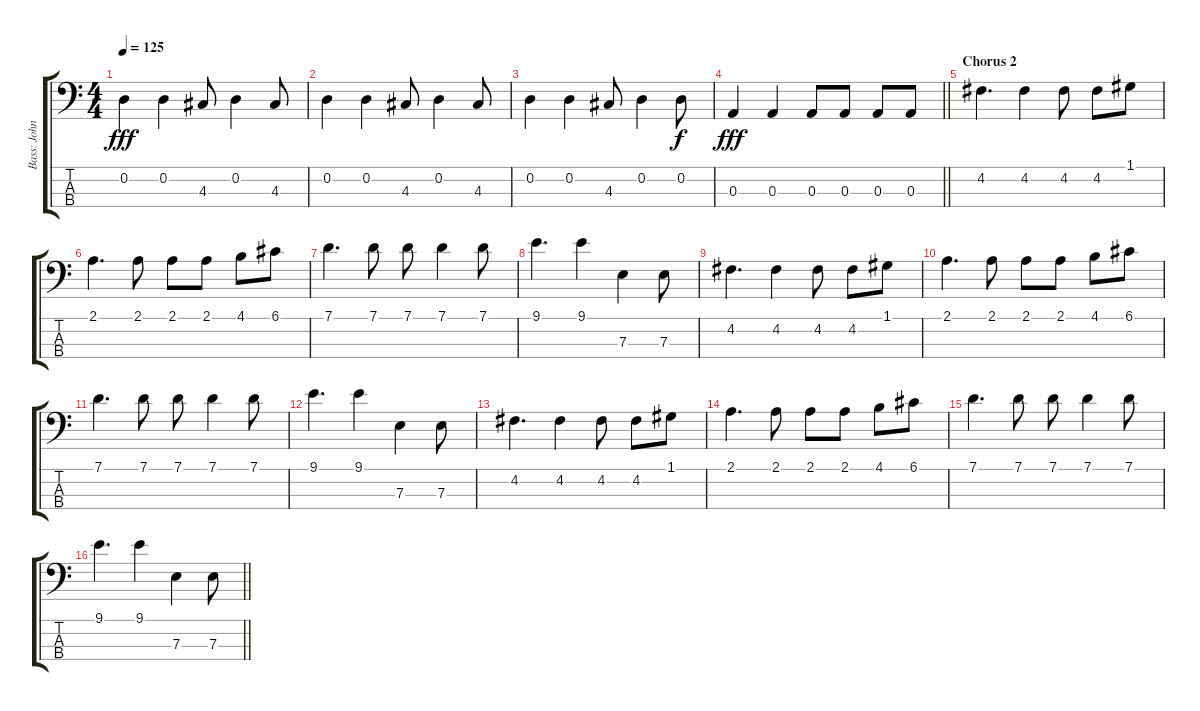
\track ("Bass: John McVie" "Bass: John") {instrument electricbasspick}
\staff {score tabs}
\tuning (G2 D2 A1 E1) {hide}
\ts (4 4)
\tempo 125
\clef f4
\ks c
0.2.4{dy fff} 0.2.4 4.3.8 0.2.4 4.3.8 |
0.2.4 0.2.4 4.3.8 0.2.4 4.3.8 |
0.2.4 0.2.4 4.3.8 0.2.4 0.2.8{dy f} |
\barLineRight lightlight
0.3.4{dy fff} 0.3.4 0.3.8 0.3.8 0.3.8 0.3.8 |
\section ("" "Chorus 2")
4.2.4{d} 4.2.4 4.2.8 4.2.8 1.1.8 |
2.1.4{d} 2.1.8 2.1.8 2.1.8 4.1.8 6.1.8 |
7.1.4{d} 7.1.8 7.1.8 7.1.4 7.1.8 |
9.1.4{d} 9.1.4 7.3.4 7.3.8 |
4.2.4{d} 4.2.4 4.2.8 4.2.8 1.1.8 |
2.1.4{d} 2.1.8 2.1.8 2.1.8 4.1.8 6.1.8 |
7.1.4{d} 7.1.8 7.1.8 7.1.4 7.1.8 |
9.1.4{d} 9.1.4 7.3.4 7.3.8 |
4.2.4{d} 4.2.4 4.2.8 4.2.8 1.1.8 |
2.1.4{d} 2.1.8 2.1.8 2.1.8 4.1.8 6.1.8 |
7.1.4{d} 7.1.8 7.1.8 7.1.4 7.1.8 |
\barLineRight lightlight
9.1.4{d} 9.1.4 7.3.4 7.3.8
